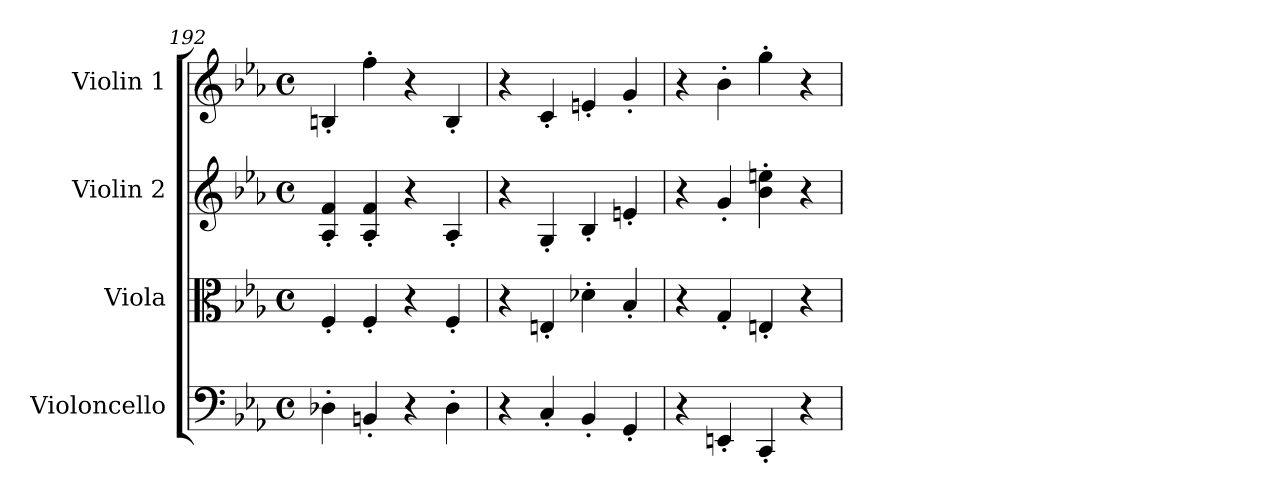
**kern	**kern	**kern	**kern
*part4	*part3	*part2	*part1
*staff4	*staff3	*staff2	*staff1
*I"Violoncello	*I"Viola	*I"Violin 2	*I"Violin 1
*I'Vc	*I'Vla	*I'Vln	*I'Vln
*clefF4	*clefC3	*clefG2	*clefG2
*k[b-e-a-]	*k[b-e-a-]	*k[b-e-a-]	*k[b-e-a-]
*M4/4	*M4/4	*M4/4	*M4/4
*met(c)	*met(c)	*met(c)	*met(c)
=192	=192	=192	=192
4D-X'\	4F'/	4A-/' 4f/'	4Bn'/
4BBn'/	4F'/	4A-/' 4f/'	4ff'\
4r	4r	4r	4r
4D-'\	4F'/	4A-'/	4B'/
=193	=193	=193	=193
4r	4r	4r	4r
4C'/	4En'/	4G'/	4c'/
4BB-'/	4d-X'\	4B-'/	4en'/
4GG'/	4B-'/	4en'/	4g'/
=194	=194	=194	=194
4r	4r	4r	4r
4EEn'/	4G'/	4g'/	4b-'\
4CC'/	4En'/	4b-\' 4een\'	4gg'\
4r	4r	4r	4r
=	=	=	=
*-	*-	*-	*-
